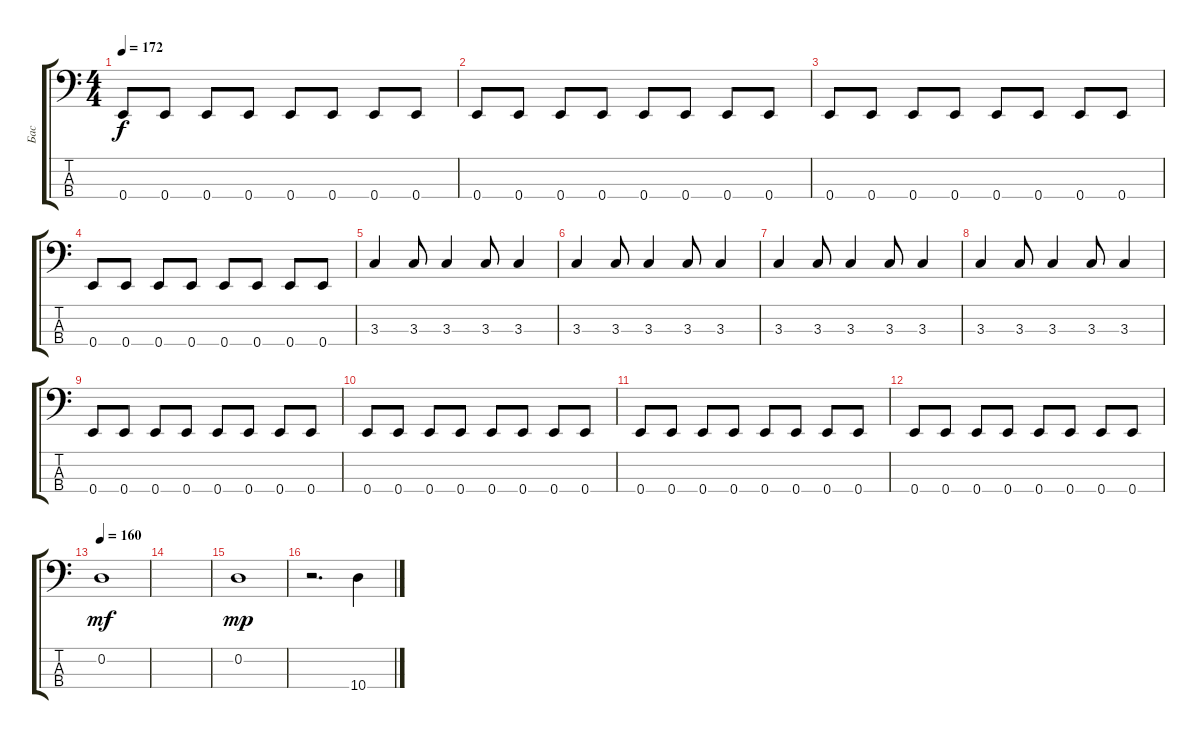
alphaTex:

\track ("Бас" "Бас") {instrument electricbassfinger}
\staff {score tabs}
\tuning (G2 D2 A1 E1) {hide}
\ts (4 4)
\tempo 172
\clef f4
\ks c
0.4.8{dy f} 0.4.8 0.4.8 0.4.8 0.4.8 0.4.8 0.4.8 0.4.8 |
0.4.8 0.4.8 0.4.8 0.4.8 0.4.8 0.4.8 0.4.8 0.4.8 |
0.4.8 0.4.8 0.4.8 0.4.8 0.4.8 0.4.8 0.4.8 0.4.8 |
0.4.8 0.4.8 0.4.8 0.4.8 0.4.8 0.4.8 0.4.8 0.4.8 |
3.3.4 3.3.8 3.3.4 3.3.8 3.3.4 |
3.3.4 3.3.8 3.3.4 3.3.8 3.3.4 |
3.3.4 3.3.8 3.3.4 3.3.8 3.3.4 |
3.3.4 3.3.8 3.3.4 3.3.8 3.3.4 |
0.4.8 0.4.8 0.4.8 0.4.8 0.4.8 0.4.8 0.4.8 0.4.8 |
0.4.8 0.4.8 0.4.8 0.4.8 0.4.8 0.4.8 0.4.8 0.4.8 |
0.4.8 0.4.8 0.4.8 0.4.8 0.4.8 0.4.8 0.4.8 0.4.8 |
0.4.8 0.4.8 0.4.8 0.4.8 0.4.8 0.4.8 0.4.8 0.4.8 |
\section ("" "")
\tempo 160
0.2.1{dy mf} |
|
0.2.1{dy mp} |
r.2{d} 10.4.4
